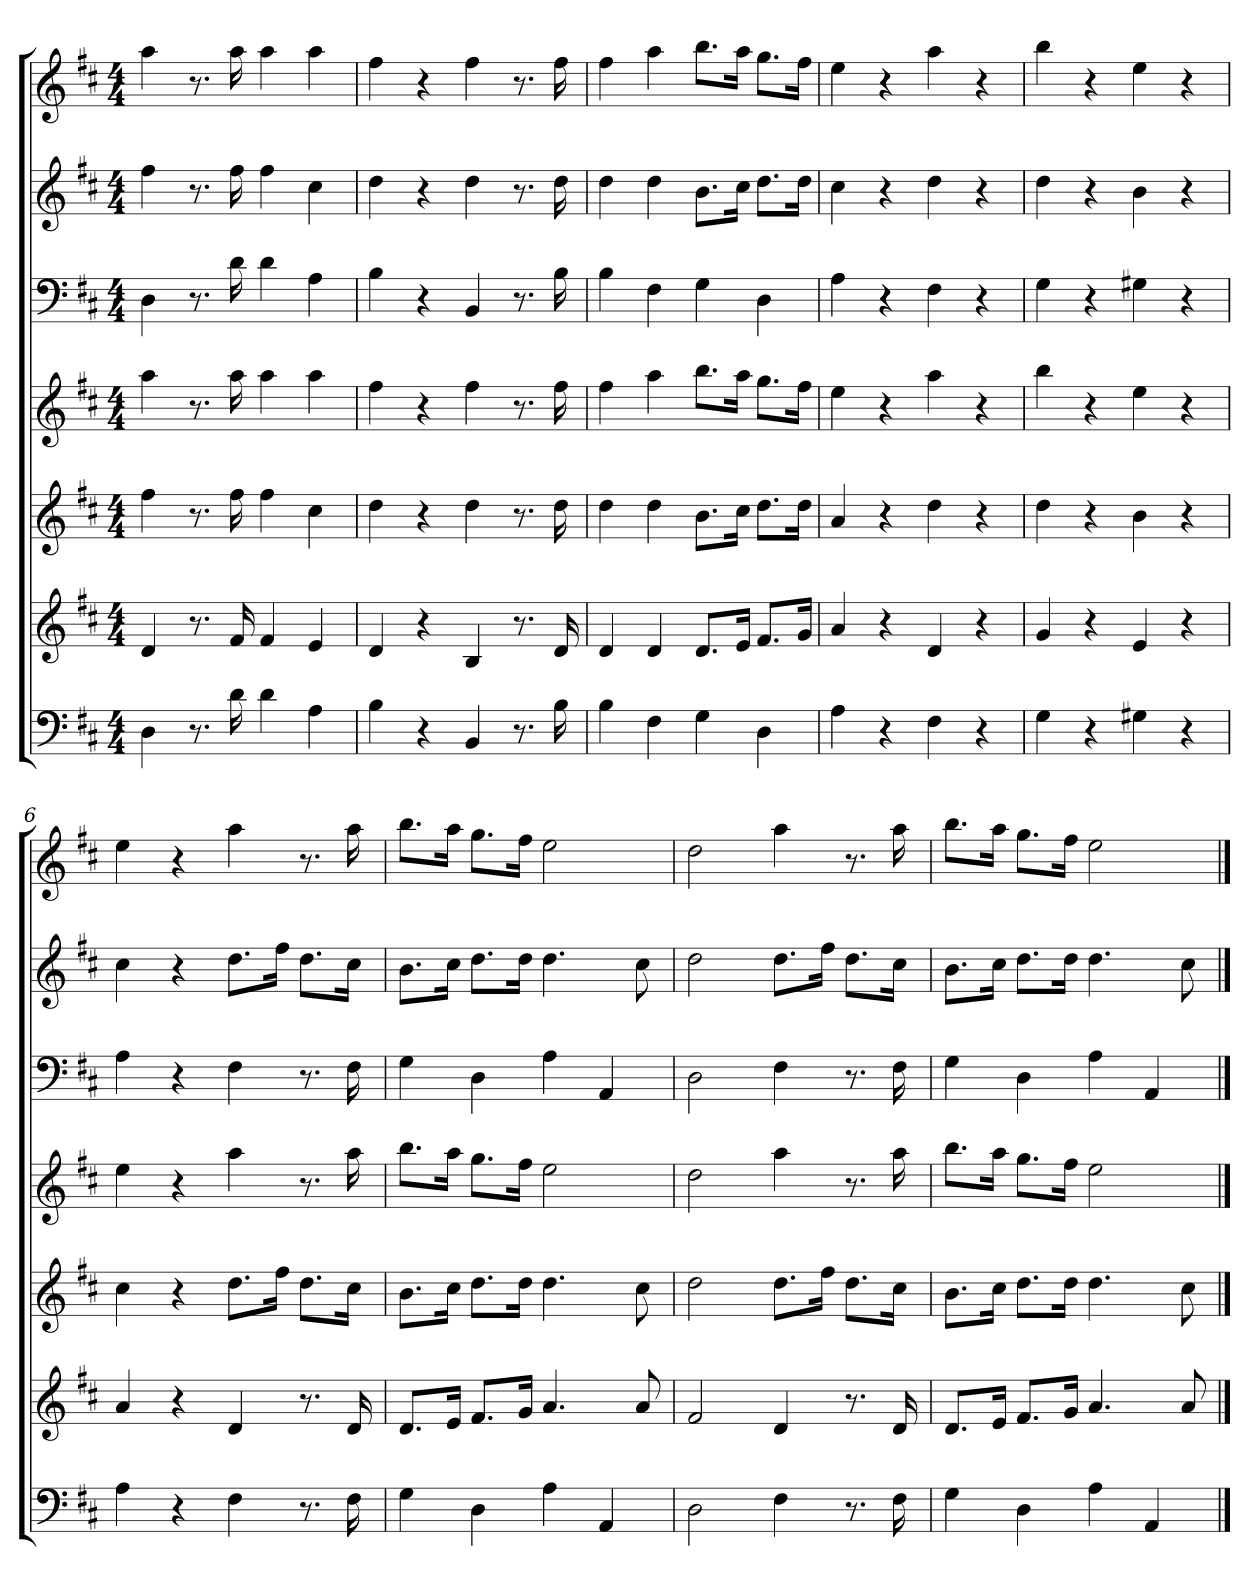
**kern	**kern	**kern	**kern	**kern	**kern	**kern
*part7	*part6	*part5	*part4	*part3	*part2	*part1
*staff7	*staff6	*staff5	*staff4	*staff3	*staff2	*staff1
*k[f#c#]	*k[f#c#]	*k[f#c#]	*k[f#c#]	*k[f#c#]	*k[f#c#]	*k[f#c#]
*D:	*D:	*D:	*D:	*D:	*D:	*D:
*M4/4	*M4/4	*M4/4	*M4/4	*M4/4	*M4/4	*M4/4
=1	=1	=1	=1	=1	=1	=1
4D	4d	4ff#	4aa	4D	4ff#	4aa
8.r	8.r	8.r	8.r	8.r	8.r	8.r
16d	16f#	16ff#	16aa	16d	16ff#	16aa
4d	4f#	4ff#	4aa	4d	4ff#	4aa
4A	4e	4cc#	4aa	4A	4cc#	4aa
=2	=2	=2	=2	=2	=2	=2
4B	4d	4dd	4ff#	4B	4dd	4ff#
4r	4r	4r	4r	4r	4r	4r
4BB	4B	4dd	4ff#	4BB	4dd	4ff#
8.r	8.r	8.r	8.r	8.r	8.r	8.r
16B	16d	16dd	16ff#	16B	16dd	16ff#
=3	=3	=3	=3	=3	=3	=3
4B	4d	4dd	4ff#	4B	4dd	4ff#
4F#	4d	4dd	4aa	4F#	4dd	4aa
4G	8.dL	8.bL	8.bbL	4G	8.bL	8.bbL
.	16eJk	16cc#Jk	16aaJk	.	16cc#Jk	16aaJk
4D	8.f#L	8.ddL	8.ggL	4D	8.ddL	8.ggL
.	16gJk	16ddJk	16ff#Jk	.	16ddJk	16ff#Jk
=4	=4	=4	=4	=4	=4	=4
4A	4a	4a	4ee	4A	4cc#	4ee
4r	4r	4r	4r	4r	4r	4r
4F#	4d	4dd	4aa	4F#	4dd	4aa
4r	4r	4r	4r	4r	4r	4r
=5	=5	=5	=5	=5	=5	=5
4G	4g	4dd	4bb	4G	4dd	4bb
4r	4r	4r	4r	4r	4r	4r
4G#X	4e	4b	4ee	4G#X	4b	4ee
4r	4r	4r	4r	4r	4r	4r
=6	=6	=6	=6	=6	=6	=6
4A	4a	4cc#	4ee	4A	4cc#	4ee
4r	4r	4r	4r	4r	4r	4r
4F#	4d	8.ddL	4aa	4F#	8.ddL	4aa
.	.	16ff#Jk	.	.	16ff#Jk	.
8.r	8.r	8.ddL	8.r	8.r	8.ddL	8.r
16F#	16d	16cc#Jk	16aa	16F#	16cc#Jk	16aa
=7	=7	=7	=7	=7	=7	=7
4G	8.dL	8.bL	8.bbL	4G	8.bL	8.bbL
.	16eJk	16cc#Jk	16aaJk	.	16cc#Jk	16aaJk
4D	8.f#L	8.ddL	8.ggL	4D	8.ddL	8.ggL
.	16gJk	16ddJk	16ff#Jk	.	16ddJk	16ff#Jk
4A	4.a	4.dd	2ee	4A	4.dd	2ee
4AA	.	.	.	4AA	.	.
.	8a	8cc#	.	.	8cc#	.
=8	=8	=8	=8	=8	=8	=8
2D	2f#	2dd	2dd	2D	2dd	2dd
4F#	4d	8.ddL	4aa	4F#	8.ddL	4aa
.	.	16ff#Jk	.	.	16ff#Jk	.
8.r	8.r	8.ddL	8.r	8.r	8.ddL	8.r
16F#	16d	16cc#Jk	16aa	16F#	16cc#Jk	16aa
=9	=9	=9	=9	=9	=9	=9
4G	8.dL	8.bL	8.bbL	4G	8.bL	8.bbL
.	16eJk	16cc#Jk	16aaJk	.	16cc#Jk	16aaJk
4D	8.f#L	8.ddL	8.ggL	4D	8.ddL	8.ggL
.	16gJk	16ddJk	16ff#Jk	.	16ddJk	16ff#Jk
4A	4.a	4.dd	2ee	4A	4.dd	2ee
4AA	.	.	.	4AA	.	.
.	8a	8cc#	.	.	8cc#	.
==	==	==	==	==	==	==
*-	*-	*-	*-	*-	*-	*-
